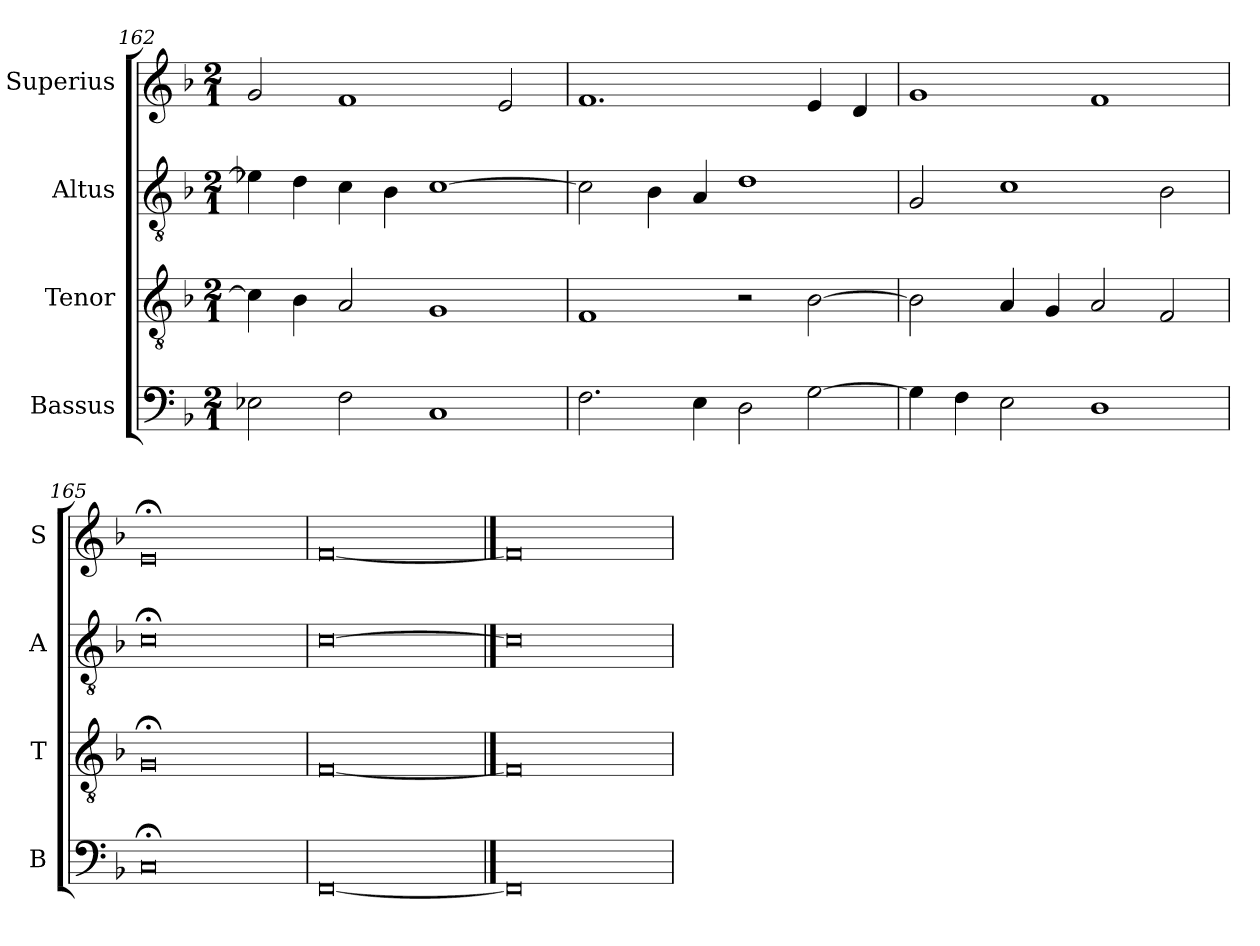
**kern	**kern	**kern	**kern
*part4	*part3	*part2	*part1
*staff4	*staff3	*staff2	*staff1
*I"Bassus	*I"Tenor	*I"Altus	*I"Superius
*I'B	*I'T	*I'A	*I'S
*clefF4	*clefGv2	*clefGv2	*clefG2
*k[b-]	*k[b-]	*k[b-]	*k[b-]
*F:	*F:	*F:	*F:
*M2/1	*M2/1	*M2/1	*M2/1
=162	=162	=162	=162
2E-X	4c]	4e-X]	2g
.	4B-	4d	.
2F	2A	4c	1f
.	.	4B-	.
1C	1G	[1c	.
.	.	.	2e
=163	=163	=163	=163
2.F	1F	2c]	1.f
.	.	4B-	.
4E	.	4A	.
2D	2r	1d	.
[2G	[2B-	.	4e
.	.	.	4d
=164	=164	=164	=164
4G]	2B-]	2G	1g
4F	.	.	.
2E	4A	1c	.
.	4G	.	.
1D	2A	.	1f
.	2F	2B-	.
=165	=165	=165	=165
0C;<	0G;<	0c;<	0e;<
=166	=166	=166	=166
[0FF	[0F	[0c	[0f
==167	==167	==167	==167
0FF]	0F]	0c]	0f]
=	=	=	=
*-	*-	*-	*-
